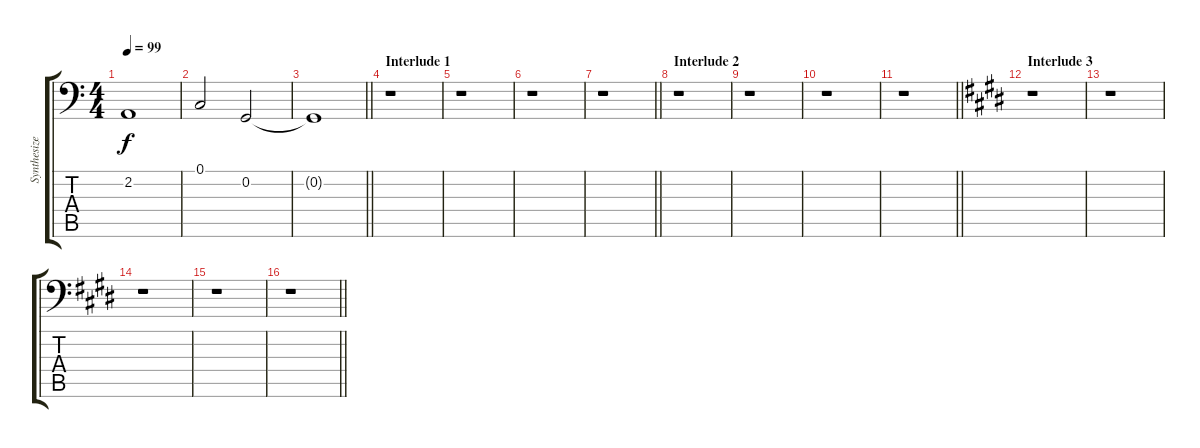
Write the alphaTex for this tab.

\track ("Synthesizer I" "Synthesize") {instrument lead1square}
\staff {score tabs}
\tuning (C3 G2 D2 A1 E1 B0) {hide}
\ts (4 4)
\tempo 99
\clef f4
\ks c
2.2.1{dy f} |
0.1.2 0.2.2 |
\barLineRight lightlight
0.2{t}.1 |
\section ("" "Interlude 1")
r.1 |
r.1 |
r.1 |
\barLineRight lightlight
r.1 |
\section ("" "Interlude 2")
r.1 |
r.1 |
r.1 |
\barLineRight lightlight
r.1 |
\section ("" "Interlude 3")
\ks c#minor
r.1 |
r.1 |
r.1 |
r.1 |
\barLineRight lightlight
r.1
